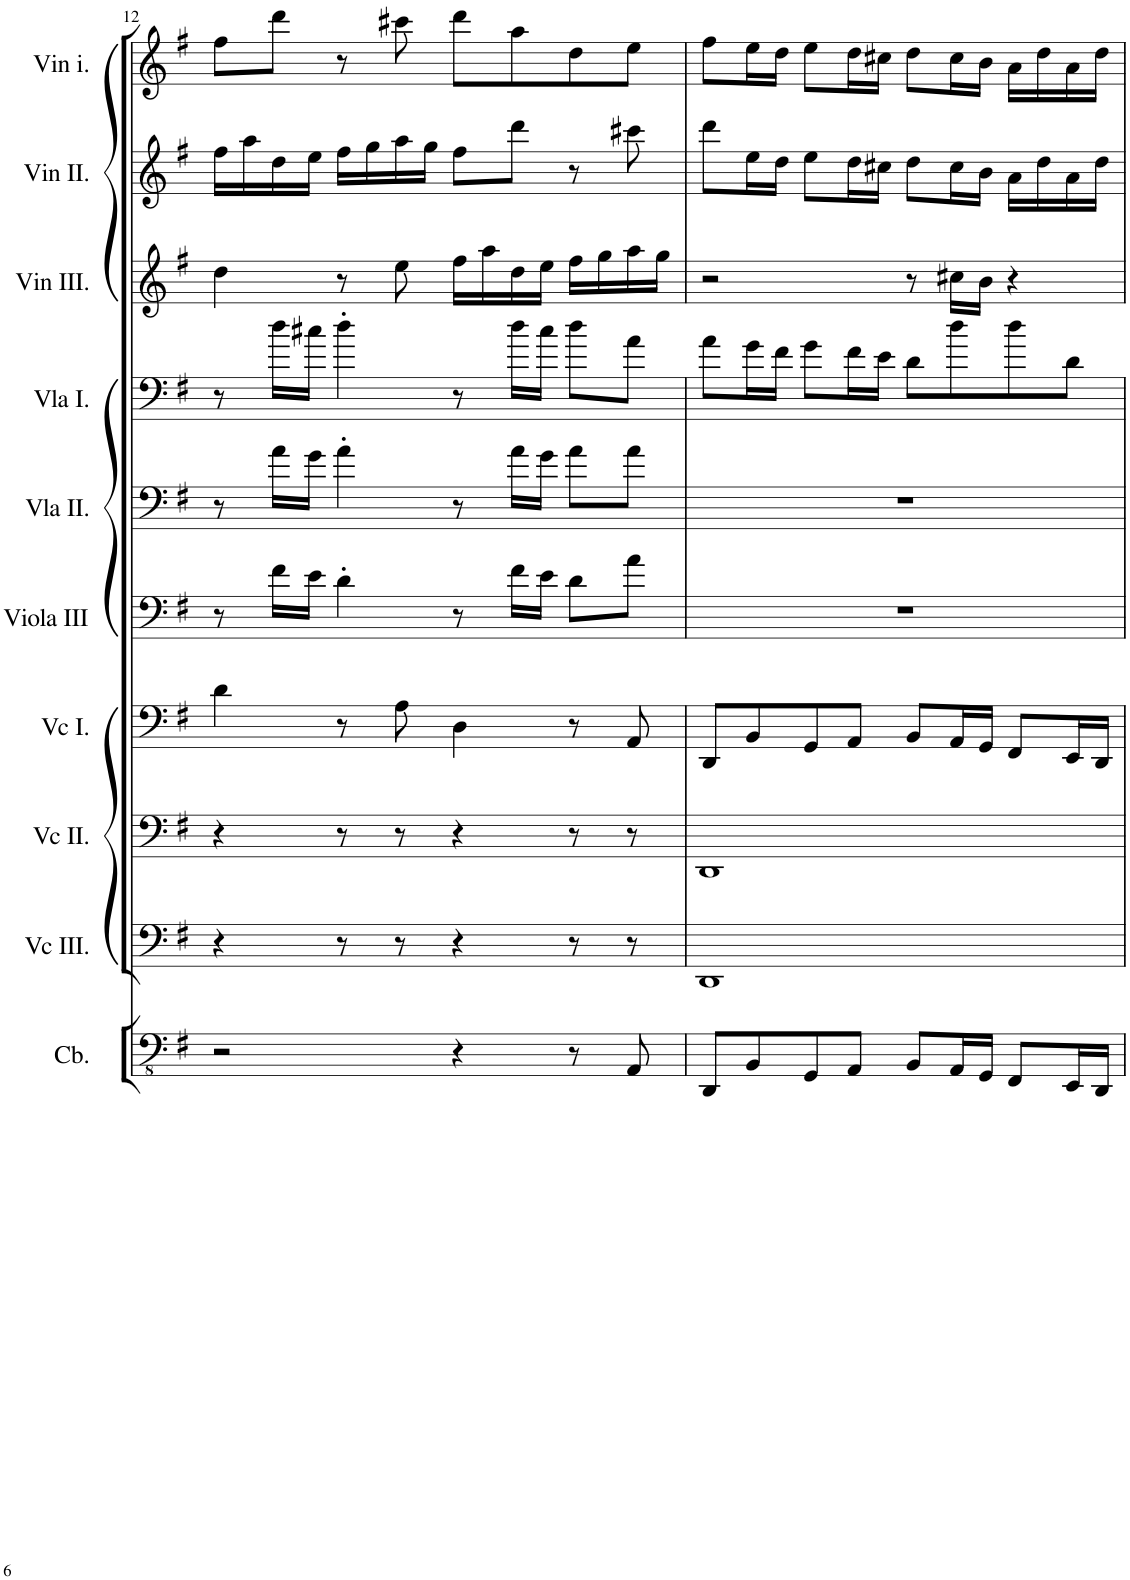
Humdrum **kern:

**kern	**kern	**kern	**kern	**kern	**kern	**kern	**kern	**kern	**kern
*part10	*part9	*part8	*part7	*part6	*part5	*part4	*part3	*part2	*part1
*staff10	*staff9	*staff8	*staff7	*staff6	*staff5	*staff4	*staff3	*staff2	*staff1
*I"Contrabass	*I"Violoncello III	*I"Violoncello II	*I"Violoncello I	*I"Viola III	*I"Viola II	*I"Viola I	*I"Violin III	*I"Violin II	*I"Violin I
*I'Cb.	*I'Vc III.	*I'Vc II.	*I'Vc I.	*I'Viola III	*I'Vla II.	*I'Vla I.	*I'Vin III.	*I'Vin II.	*I'Vin i.
!!LO:PB:g=z
*clefFv4	*clefF4	*clefF4	*clefF4	*clefF4	*clefF4	*clefF4	*clefG2	*clefG2	*clefG2
*Trd7c12	*Trd7c12	*	*	*	*	*	*	*	*
*k[f#]	*k[f#]	*k[f#]	*k[f#]	*k[f#]	*k[f#]	*k[f#]	*k[f#]	*k[f#]	*k[f#]
*M4/4	*M4/4	*M4/4	*M4/4	*M4/4	*M4/4	*M4/4	*M4/4	*M4/4	*M4/4
=12	=12	=12	=12	=12	=12	=12	=12	=12	=12
2r	4r	4r	4d\	8r	8r	8r	4dd\	16ff#\LL	8ff#\L
.	.	.	.	.	.	.	.	16aa\	.
.	.	.	.	16f#\LL	16a\LL	16dd\LL	.	16dd\	8ddd\J
.	.	.	.	16e\JJ	16g\JJ	16cc#X\JJ	.	16ee\JJ	.
.	8r	8r	8r	4d'\	4a'\	4dd'\	8r	16ff#\LL	8r
.	.	.	.	.	.	.	.	16gg\	.
.	8r	8r	8A\	.	.	.	8ee\	16aa\	8ccc#X\
.	.	.	.	.	.	.	.	16gg\JJ	.
4r	4r	4r	4D\	8r	8r	8r	16ff#\LL	8ff#\L	8ddd\L
.	.	.	.	.	.	.	16aa\	.	.
.	.	.	.	16f#\LL	16a\LL	16dd\LL	16dd\	8ddd\J	8aa\
.	.	.	.	16e\JJ	16g\JJ	16cc#\JJ	16ee\JJ	.	.
8r	8r	8r	8r	8d\L	8a\L	8dd\L	16ff#\LL	8r	8dd\
.	.	.	.	.	.	.	16gg\	.	.
8AAA/	8r	8r	8AA/	8a\J	8a\J	8a\J	16aa\	8ccc#X\	8ee\J
.	.	.	.	.	.	.	16gg\JJ	.	.
=13	=13	=13	=13	=13	=13	=13	=13	=13	=13
8DDD/L	1DD	1DD	8DD/L	1r	1r	8a\L	2r	8ddd\L	8ff#\L
8BBB/	.	.	8BB/	.	.	16g\L	.	16ee\L	16ee\L
.	.	.	.	.	.	16f#\JJ	.	16dd\JJ	16dd\JJ
8GGG/	.	.	8GG/	.	.	8g\L	.	8ee\L	8ee\L
8AAA/J	.	.	8AA/J	.	.	16f#\L	.	16dd\L	16dd\L
.	.	.	.	.	.	16e\JJ	.	16cc#X\JJ	16cc#X\JJ
8BBB/L	.	.	8BB/L	.	.	8d\L	8r	8dd\L	8dd\L
16AAA/L	.	.	16AA/L	.	.	8dd\	16cc#X\LL	16cc#\L	16cc#\L
16GGG/JJ	.	.	16GG/JJ	.	.	.	16b\JJ	16b\JJ	16b\JJ
8FFF#/L	.	.	8FF#/L	.	.	8dd\	4r	16a\LL	16a\LL
.	.	.	.	.	.	.	.	16dd\	16dd\
16EEE/L	.	.	16EE/L	.	.	8d\J	.	16a\	16a\
16DDD/JJ	.	.	16DD/JJ	.	.	.	.	16dd\JJ	16dd\JJ
=	=	=	=	=	=	=	=	=	=
*-	*-	*-	*-	*-	*-	*-	*-	*-	*-
